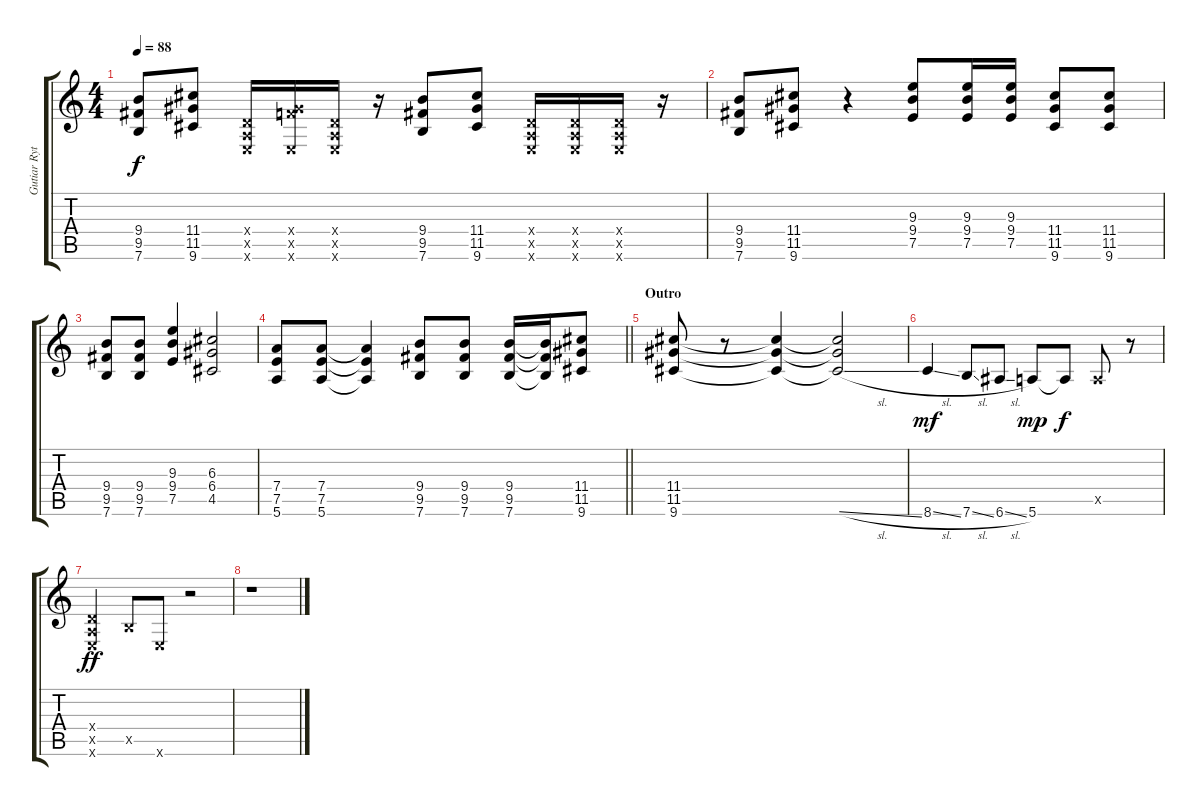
\track ("Gutiar Rythem" "Gutiar Ryt") {instrument distortionguitar}
\staff {score tabs}
\tuning (E4 B3 G3 D3 A2 E2) {hide}
\ts (4 4)
\tempo 88
\clef g2
\ks c
(9.4 9.5 7.6).8{dy f} (11.4 11.5 9.6).8 (0.4{x} 0.5{x} 0.6{x}).16 (6.4{x} 8.5{x} 0.6{x}).16 (0.4{x} 0.5{x} 0.6{x}).16 r.16 (9.4 9.5 7.6).8 (11.4 11.5 9.6).8 (0.4{x} 0.5{x} 0.6{x}).16 (0.4{x} 0.5{x} 0.6{x}).16 (0.4{x} 0.5{x} 0.6{x}).16 r.16 |
(9.4 9.5 7.6).8 (11.4 11.5 9.6).8 r.4 (9.3 9.4 7.5).8 (9.3 9.4 7.5).16 (9.3 9.4 7.5).16 (11.4 11.5 9.6).8 (11.4 11.5 9.6).8 |
(9.4 9.5 7.6).8 (9.4 9.5 7.6).8 (9.3 9.4 7.5).4 (6.3 6.4 4.5).2 |
\barLineRight lightlight
(7.4 7.5 5.6).8 (7.4 7.5 5.6).8 (7.4{t} 7.5{t} 5.6{t}).4 (9.4 9.5 7.6).8 (9.4 9.5 7.6).8 (9.4 9.5 7.6).16 (9.4{t} 9.5{t} 7.6{t}).16 (11.4 11.5 9.6).8 |
\section ("" "Outro")
(11.4 11.5 9.6).8 r.8 (11.4{t} 11.5{t} 9.6{t}).4{volume 4 instrument distortionguitar} (11.4{t} 11.5{t} 9.6{sl t}).2 |
8.6{sl}.4{dy mf volume 11} 7.6{sl}.8 6.6{sl}.8 5.6.8{dy mp} 5.6{t}.8{dy f} 0.5{x}.8 r.8 |
(0.4{x} 0.5{x} 0.6{x}).4{dy ff} 2.5{x}.8 0.6{x}.8 r.2 |
r.1
